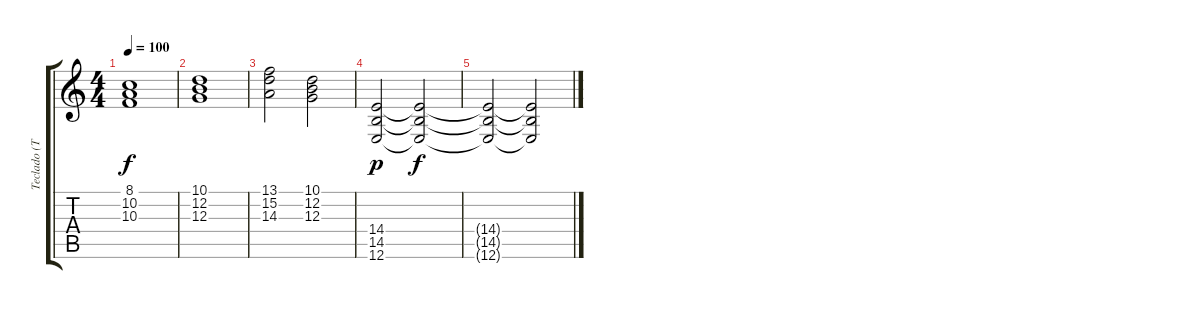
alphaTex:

\track ("Teclado (Tatá)" "Teclado (T") {instrument rockorgan}
\staff {score tabs}
\tuning (E4 B3 G3 D3 A2 E2) {hide}
\ts (4 4)
\tempo 100
\clef g2
\ks c
(8.1 10.2 10.3).1{dy f} |
(10.1 12.2 12.3).1 |
(13.1 15.2 14.3).2 (10.1 12.2 12.3).2 |
(14.4 14.5 12.6).2{dy p} (14.4{t} 14.5{t} 12.6{t}).2{dy f} |
(14.4{t} 14.5{t} 12.6{t}).2 (14.4{t} 14.5{t} 12.6{t}).2
